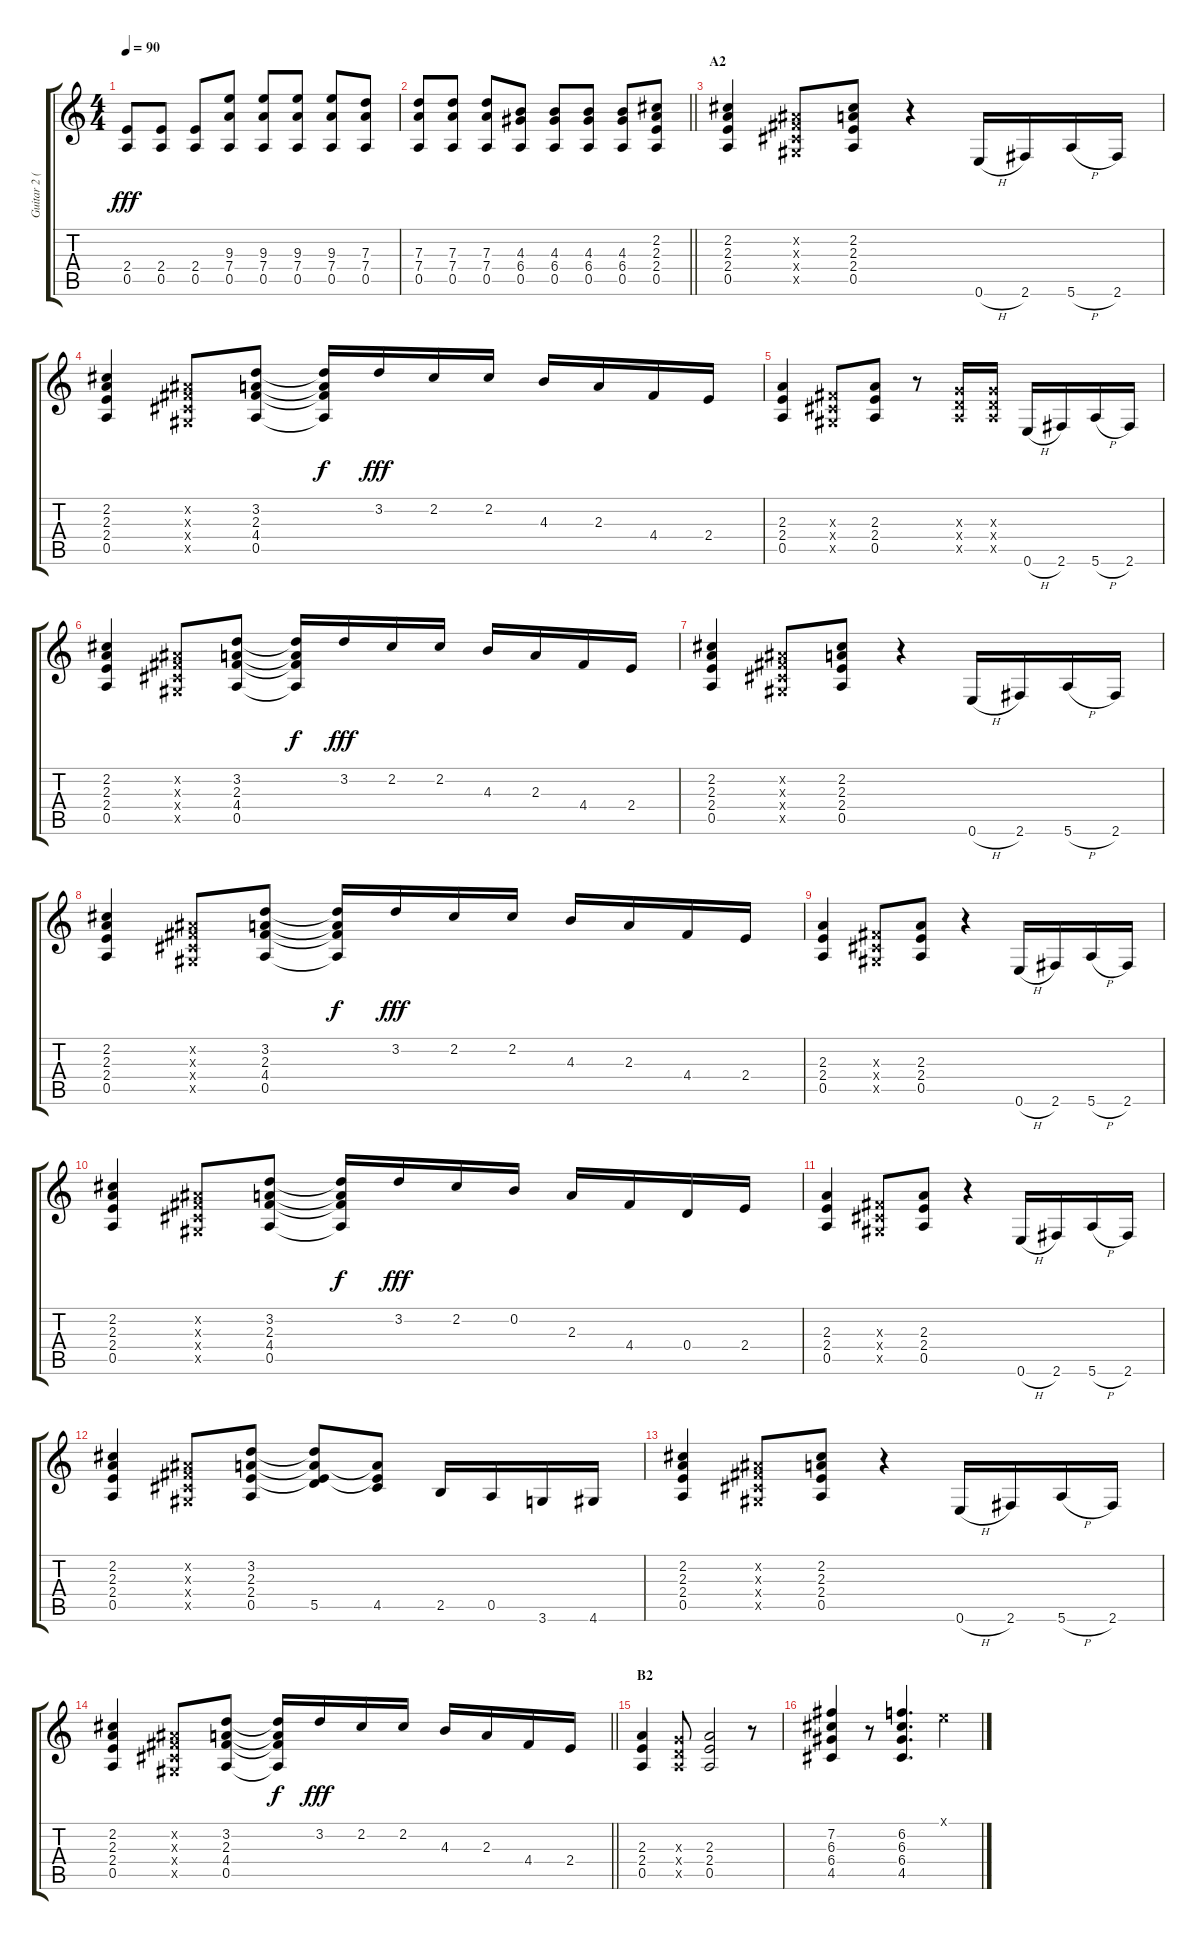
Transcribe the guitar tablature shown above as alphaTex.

\track ("Guitar 2 (Rhythm)" "Guitar 2 (") {instrument distortionguitar}
\staff {score tabs}
\tuning (E4 B3 G3 D3 A2 E2) {hide}
\ts (4 4)
\tempo 90
\clef g2
\ks c
(2.4 0.5).8{dy fff} (2.4 0.5).8 (2.4 0.5).8 (9.3 7.4 0.5).8 (9.3 7.4 0.5).8 (9.3 7.4 0.5).8 (9.3 7.4 0.5).8 (7.3 7.4 0.5).8 |
\barLineRight lightlight
(7.3 7.4 0.5).8 (7.3 7.4 0.5).8 (7.3 7.4 0.5).8 (4.3 6.4 0.5).8 (4.3 6.4 0.5).8 (4.3 6.4 0.5).8 (4.3 6.4 0.5).8 (2.2 2.3 2.4 0.5).8 |
\section ("" "A2")
(2.2 2.3 2.4 0.5).4 (-1.2{x} -1.3{x} -1.4{x} -1.5{x}).8 (2.2 2.3 2.4 0.5).8 r.4 0.6{h}.16 2.6.16 5.6{h}.16 2.6.16 |
(2.2 2.3 2.4 0.5).4 (-1.2{x} -1.3{x} -1.4{x} -1.5{x}).8 (3.2 2.3 4.4 0.5).8 (3.2{t} 2.3{t} 4.4{t} 0.5{t}).16{dy f} 3.2.16{dy fff} 2.2.16 2.2.16 4.3.16 2.3.16 4.4.16 2.4.16 |
(2.3 2.4 0.5).4 (-1.3{x} -1.4{x} -1.5{x}).8 (2.3 2.4 0.5).8 r.8 (0.3{x} 0.4{x} 0.5{x}).16 (0.3{x} 0.4{x} 0.5{x}).16 0.6{h}.16 2.6.16 5.6{h}.16 2.6.16 |
(2.2 2.3 2.4 0.5).4 (-1.2{x} -1.3{x} -1.4{x} -1.5{x}).8 (3.2 2.3 4.4 0.5).8 (3.2{t} 2.3{t} 4.4{t} 0.5{t}).16{dy f} 3.2.16{dy fff} 2.2.16 2.2.16 4.3.16 2.3.16 4.4.16 2.4.16 |
(2.2 2.3 2.4 0.5).4 (-1.2{x} -1.3{x} -1.4{x} -1.5{x}).8 (2.2 2.3 2.4 0.5).8 r.4 0.6{h}.16 2.6.16 5.6{h}.16 2.6.16 |
(2.2 2.3 2.4 0.5).4 (-1.2{x} -1.3{x} -1.4{x} -1.5{x}).8 (3.2 2.3 4.4 0.5).8 (3.2{t} 2.3{t} 4.4{t} 0.5{t}).16{dy f} 3.2.16{dy fff} 2.2.16 2.2.16 4.3.16 2.3.16 4.4.16 2.4.16 |
(2.3 2.4 0.5).4 (-1.3{x} -1.4{x} -1.5{x}).8 (2.3 2.4 0.5).8 r.4 0.6{h}.16 2.6.16 5.6{h}.16 2.6.16 |
(2.2 2.3 2.4 0.5).4 (-1.2{x} -1.3{x} -1.4{x} -1.5{x}).8 (3.2 2.3 4.4 0.5).8 (3.2{t} 2.3{t} 4.4{t} 0.5{t}).16{dy f} 3.2.16{dy fff} 2.2.16 0.2.16 2.3.16 4.4.16 0.4.16 2.4.16 |
(2.3 2.4 0.5).4 (-1.3{x} -1.4{x} -1.5{x}).8 (2.3 2.4 0.5).8 r.4 0.6{h}.16 2.6.16 5.6{h}.16 2.6.16 |
(2.2 2.3 2.4 0.5).4 (-1.2{x} -1.3{x} -1.4{x} -1.5{x}).8 (3.2 2.3 2.4 0.5).8 (3.2{t} 2.3{t} 2.4{t} 5.5).8 (2.3{t} 2.4{t} 4.5).8 2.5.16 0.5.16 3.6.16 4.6.16 |
(2.2 2.3 2.4 0.5).4 (-1.2{x} -1.3{x} -1.4{x} -1.5{x}).8 (2.2 2.3 2.4 0.5).8 r.4 0.6{h}.16 2.6.16 5.6{h}.16 2.6.16 |
\barLineRight lightlight
(2.2 2.3 2.4 0.5).4 (-1.2{x} -1.3{x} -1.4{x} -1.5{x}).8 (3.2 2.3 4.4 0.5).8 (3.2{t} 2.3{t} 4.4{t} 0.5{t}).16{dy f} 3.2.16{dy fff} 2.2.16 2.2.16 4.3.16 2.3.16 4.4.16 2.4.16 |
\section ("" "B2")
(2.3 2.4 0.5).4 (0.3{x} 0.4{x} 0.5{x}).8 (2.3 2.4 0.5).2 r.8 |
(7.2 6.3 6.4 4.5).4 r.8 (6.2 6.3 6.4 4.5).4{d} 0.1{x}.4
